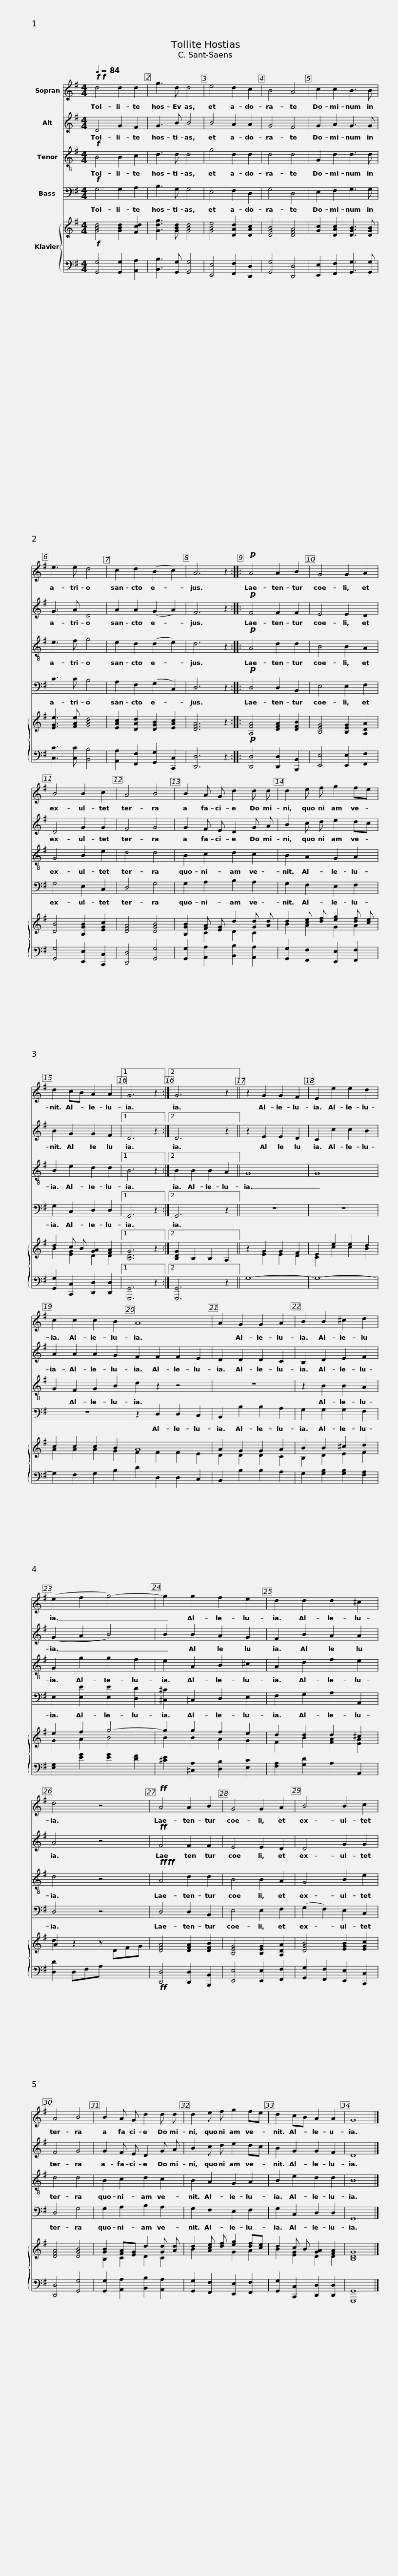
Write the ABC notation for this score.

X:1
%%score 1 2 3 4 { ( 5 6 ) 7 }
L:1/8
Q:1/4=84
M:4/4
I:linebreak $
K:G
V:1 treble
V:2 treble
V:3 treble-8
V:4 bass
V:5 treble
V:6 treble
V:7 bass
V:1
!f!!f! d4 d2 d2 | g3 d d4 | e4 d2 c2 | B4 A4 | c2 c2 B3 B | %5
 e3 e d4 | c2 d2 (B2 c2) | A6 z2 ::$!p! A4 A2 B2 | G4 G2 A2 | %10
 B4 B2 c2 | A4 B4 | B2 A G d2 d d | d2 e f g2 fe |$ d2 cB A2 A2 |1 %15
 G6 z2 :|2 G6 z2 || z2 G2 G2 F2 | E2 e2 e2 d2 | c2 c2 c2 B2 | %20
 A8 |$ A2 G2 G2 A2 | B2 B2 ^c2 d2 | (e2 f2 g4-) | g2 g2 f2 e2 | %25
 d2 d2 d2 ^c2 | d4 z4 |!ff! A4 A2 B2 |$ G4 G2 A2 | B4 B2 c2 | %30
 A4 B4 | B2 A G d2 d d | d2 e f g2 fe | d2 cB A2 A2 | G8 |] %35
V:2
 D4 G2 F2 | G3 B B4 | B4 A2 A2 | G4 F4 | G2 A2 G3 G | %5
 G3 A D4 | A2 A2 (G2 A2) | F6 z2 ::$!p! F4 F2 F2 | E4 E2 D2 | %10
 D4 G2 G2 | F4 G4 | G2 F E D2 G A | B2 c d e2 dc |$ B2 G2 G2 F2 |1 %15
 D6 z2 :|2 D6 z2 || z2 E2 E2 D2 | C2 c2 c2 B2 | A2 A2 A2 G2 | %20
 F2 F2 F2 E2 |$ D2 D2 D2 C2 | B,2 D2 E2 F2 | (G2 A2 B4) | B2 B2 A2 G2 | %25
 F2 B2 A2 A2 | A4 z4 |!ff! F4 F2 F2 |$ E4 E2 D2 | D4 G2 G2 | %30
 F4 G4 | G2 F E D2 G A | B2 c d e2 dc | B2 G2 G2 F2 | D8 |] %35
V:3
!f! B4 B2 c2 | d3 d d4 | g4 d2 d2 | d4 d4 | G2 d2 d3 d | %5
 e3 f g4 | e2 d2 (d2 e2) | d6 z2 ::$!p! A4 d2 d2 | B4 B2 A2 | %10
 G4 B2 e2 | d4 d4 | B2 c2 d2 c2 | B2 A2 G2 A2 |$ B2 e2 d2 d2 |1 %15
 B6 z2 :|2 B2 B2 B2 A2 || G8 | G8 | G2 F2 G2 B2 | %20
 d2 z2 z4 |$ z8 | z2 B2 B2 A2 | G2 g2 g2 f2 | e2 A2 B2 ^c2 | %25
 A2 d2 f2 e2 | d4 z4 |!ff!!ff! A4 d2 d2 |$ B4 B2 A2 | G4 B2 e2 | %30
 d4 d4 | B2 c2 d2 c2 | B2 A2 G2 A2 | B2 e2 d2 d2 | B8 |] %35
V:4
!f! G,4 G,2 A,2 | B,3 G, G,4 | E,4 F,2 D,2 | G,4 D,4 | E,2 F,2 G,3 G, | %5
 C3 C B,4 | A,2 F,2 (G,2 C,2) | D,6 z2 ::$!p! D,4 D,2 B,,2 | E,4 E,2 F,2 | %10
 G,4 E,2 C,2 | D,4 G,4 | G,2 A,2 B,2 A,2 | G,2 F,2 E,2 F,2 |$ G,2 C,2 D,2 D,2 |1 %15
 G,,6 z2 :|2 G,,6 z2 || z8 | z8 | z8 | %20
 z2 D,2 D,2 C,2 |$ B,,2 B,2 B,2 A,2 | G,2 G,2 G,2 F,2 | E,2 [E,E]2 [E,E]2 [D,D]2 | [^C,^C]2 ^C,2 D,2 E,2 | %25
 F,2 G,2 A,2 A,,2 | D,4 z4 | D,4 D,2 B,,2 |$ E,4 E,2 F,2 | (G,2 F,2) E,2 C,2 | %30
 D,4 G,4 | G,2 A,2 B,2 A,2 | G,2 F,2 E,2 F,2 | G,2 C,2 D,2 D,2 | G,,8 |] %35
V:5
!f! [GBd]4 [GBd]2 [Fcd]2 | [Gdg]3 [GBd] [GBd]4 | [GBe]4 [DAd]2 [DAc]2 | [DGB]4 [DFA]4 | [Gc]2 [DAc]2 [DGB]3 [DGB] | %5
 [EGe]3 [FAe] [GBd]4 | [EAc]2 [DAd]2 [DGB]2 [EAc]2 | [DFA]6 z2 ::$!p! [A,FA]4 [DFA]2 [DFB]2 | [B,EG]4 [B,EG]2 [A,DA]2 | %10
 [DB]4 [B,GB]2 [EGc]2 | [DFA]4 [DGB]4 | [B,GB]2 [FA] [EG] d2 [Gd] [Ad] | d2 [ce] [df] [eg]2 [df] [ce] |$ d2 c B [GA]2 [FA]2 |1 %15
 [B,DG]6 z2 :|2 [B,DG]2 B,2 B,2 A,2 || z2 G2 G2 F2 | E2 e2 e2 d2 | c2 c2 c2 B2 | %20
 A8 |$ A2 G2 G2 A2 | B2 B2 ^c2 d2 | e2 f2 g4- | g2 g2 f2 e2 | %25
 d2 d2 d2 ^c2 | A2 x6 | [DFA]4 [DFA]2 [DFB]2 |$ [B,EG]4 [B,EG]2 [A,DA]2 | [DGB]4 [EGB]2 [EGc]2 | %30
 [DFA]4 [DGB]4 | [GB]2 [FA][EG] d2 [Gd] [Ad] | d2 [ce] [df] [eg]2 [df][ce] | d2 c B [GA]2 [FA]2 | [B,DG]8 |] %35
V:6
 x8 | x8 | x8 | x8 | x8 | %5
 x8 | x8 | x8 ::$ x8 | x8 | %10
 x8 | x8 | x2 C2 D2 C2 | B2 A2 G2 A2 |$ B2 [EG]2 D2 D2 |1 %15
 x8 :|2 x8 || x2 E2 E2 D2 | C2 c2 c2 B2 | A2 A2 A2 G2 | %20
 F2 F2 F2 E2 |$ D2 D2 D2 C2 | B,2 D2 E2 F2 | G2 A2 B4 | B2 B2 A2 G2 | %25
 F2 B2 [FA]2 [EA]2 | d2 z2 z DFG | x8 |$ x8 | x8 | %30
 x8 | B,2 C2 D2 C2 | B2 A2 G2 A2 | B2 [EG]2 D2 D2 | x8 |] %35
V:7
 [G,,G,]4 [G,,G,]2 [A,,A,]2 | [B,,B,]3 [G,,G,] [G,,G,]4 | [E,,E,]4 [F,,F,]2 [D,,D,]2 | [G,,G,]4 [D,,D,]4 | [E,,E,]2 [F,,F,]2 [G,,G,]3 [G,,G,] | %5
 [C,C]3 [C,C] [B,,B,]4 | [A,,A,]2 [F,,F,]2 [G,,G,]2 [C,,C,]2 | [D,,D,]6 z2 ::$ [D,,D,]4 [D,,D,]2 [B,,,B,,]2 | [E,,E,]4 [E,,E,]2 [F,,F,]2 | %10
 [G,,G,]4 [E,,E,]2 [C,,C,]2 | [D,,D,]4 [G,,G,]4 | [G,,G,]2 [A,,A,]2 [B,,B,]2 [A,,A,]2 | [G,,G,]2 [F,,F,]2 [E,,E,]2 [F,,F,]2 |$ [G,,G,]2 [C,,C,]2 [D,,D,]2 [D,,D,]2 |1 %15
 [G,,,G,,]6 z2 :|2 [G,,,G,,]6 z2 || G,8- | G,8- | G,2 F,2 G,2 B,2 | %20
 D2 D,2 D,2 C,2 |$ B,,2 B,2 B,2 A,2 | G,2 [G,B,]2 [G,B,]2 [F,A,]2 | [E,G,]2 [EG]2 [EG]2 [DF]2 | [^CE]2 [^C,A,]2 [D,B,]2 [E,C]2 | %25
 [F,A,]2 [G,D]2 A,2 A,,2 | [D,D]2 D,F,A, x3 |!ff! [D,,D,]4 [D,,D,]2 [B,,,B,,]2 |$ [E,,E,]4 [E,,E,]2 [F,,F,]2 | [G,,G,]2 [F,,F,]2 [E,,E,]2 [C,,C,]2 | %30
 [D,,D,]4 [G,,G,]4 | [G,,G,]2 [A,,A,]2 [B,,B,]2 [A,,A,]2 | [G,,G,]2 [F,,F,]2 [E,,E,]2 [F,,F,]2 | [G,,G,]2 [C,,C,]2 [D,,D,]2 [D,,D,]2 | [G,,,G,,]8 |] %35
